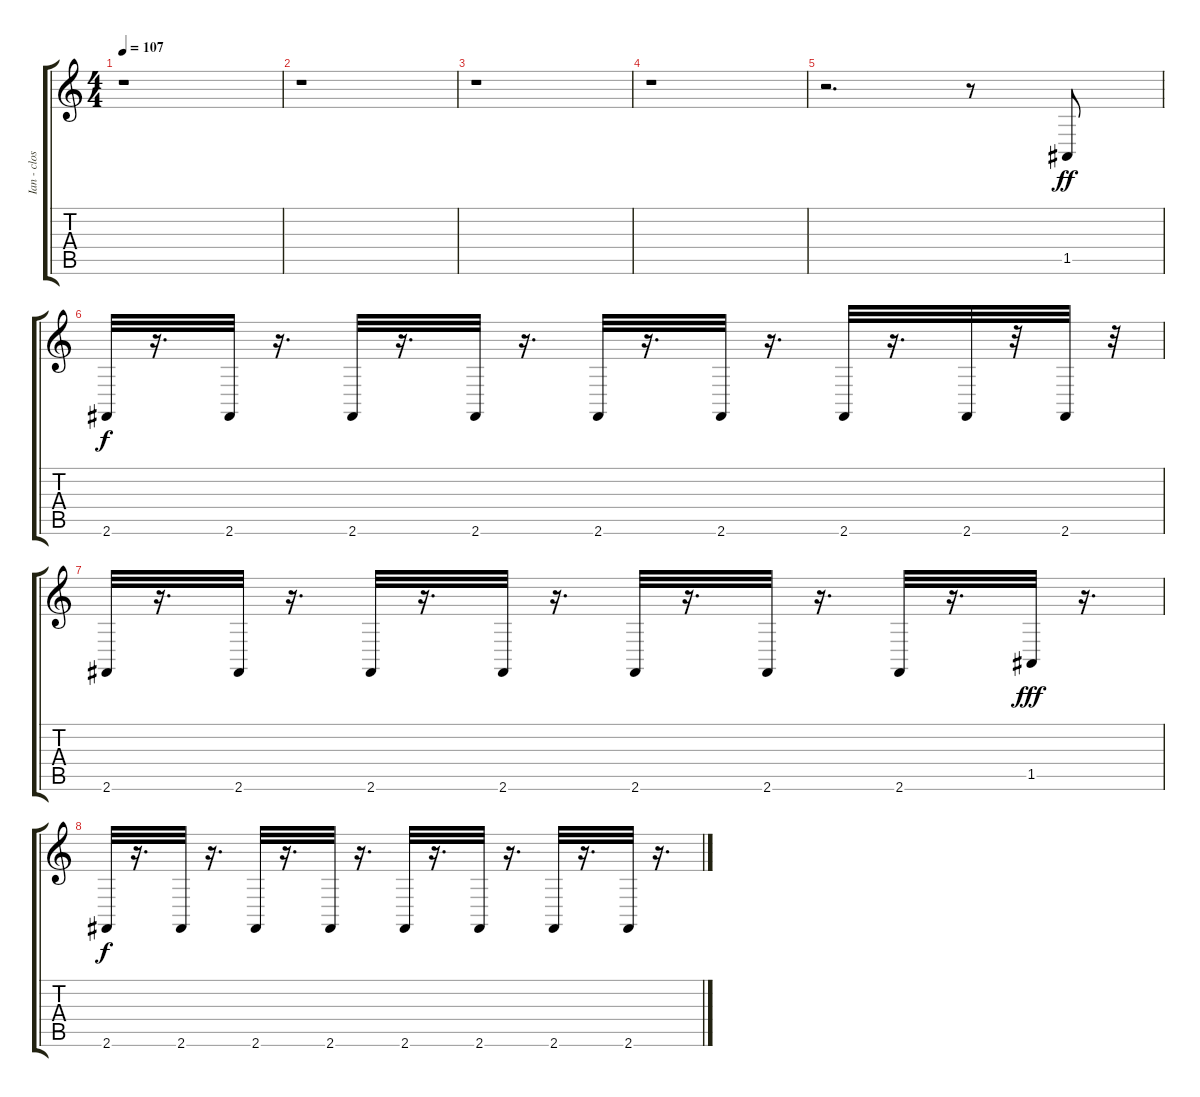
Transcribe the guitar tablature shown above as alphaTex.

\track ("Ian - closed/open hihat" "Ian - clos") {instrument acousticgrandpiano}
\staff {score tabs}
\tuning (E4 B3 G3 D3 A2 E2) {hide}
\ts (4 4)
\tempo 107
\clef g2
\ks c
r.1{dy ff instrument acousticgrandpiano} |
r.1 |
r.1 |
r.1 |
r.2{d} r.8 1.5.8 |
2.6.32{dy f} r.16{d} 2.6.32 r.16{d} 2.6.32 r.16{d} 2.6.32 r.16{d} 2.6.32 r.16{d} 2.6.32 r.16{d} 2.6.32 r.16{d} 2.6.32 r.32 2.6.32 r.32 |
2.6.32 r.16{d} 2.6.32 r.16{d} 2.6.32 r.16{d} 2.6.32 r.16{d} 2.6.32 r.16{d} 2.6.32 r.16{d} 2.6.32 r.16{d} 1.5.32{dy fff} r.16{d} |
2.6.32{dy f} r.16{d} 2.6.32 r.16{d} 2.6.32 r.16{d} 2.6.32 r.16{d} 2.6.32 r.16{d} 2.6.32 r.16{d} 2.6.32 r.16{d} 2.6.32 r.16{d}
